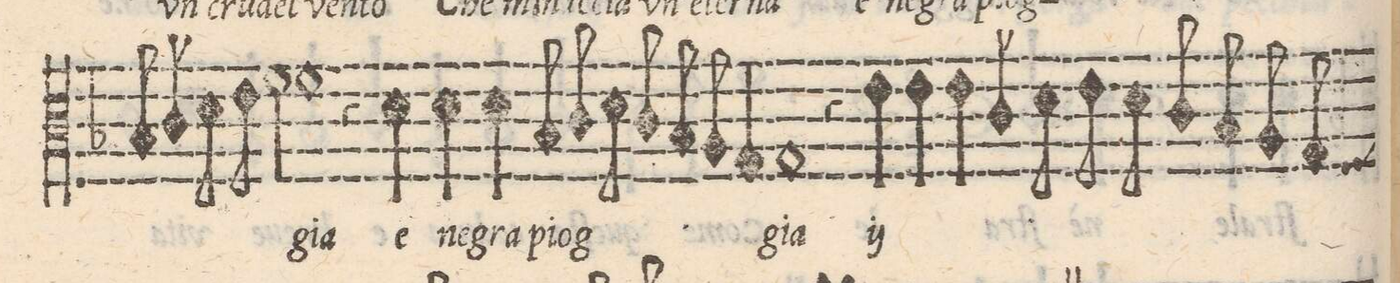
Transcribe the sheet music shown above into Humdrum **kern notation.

**kern	**text
*I"TENORE	*
*clefC3	*
*k[b-]	*
*met(C)	*
*M2/1	*
8B-/	.
8c/	.
8d\	.
8e\	.
2f\	.
1f	-gia
=36-	=36-
4r	.
4d\	e
4d\	ne-
4d\	-gra
8B-/	piog-
8c/	.
8d\	.
8c/	.
8B-/	.
8A/	.
4G/	.
=37-	=37-
1G	-gia
4r	.
*	*ij
4e\	e
4e\	ne-
4e\	-gra
=38-	=38-
8c/	piog-
8d\	.
8e\	.
8d\	.
8c/	.
8B-/	.
8A/	.
8G/	.
*-	*-
